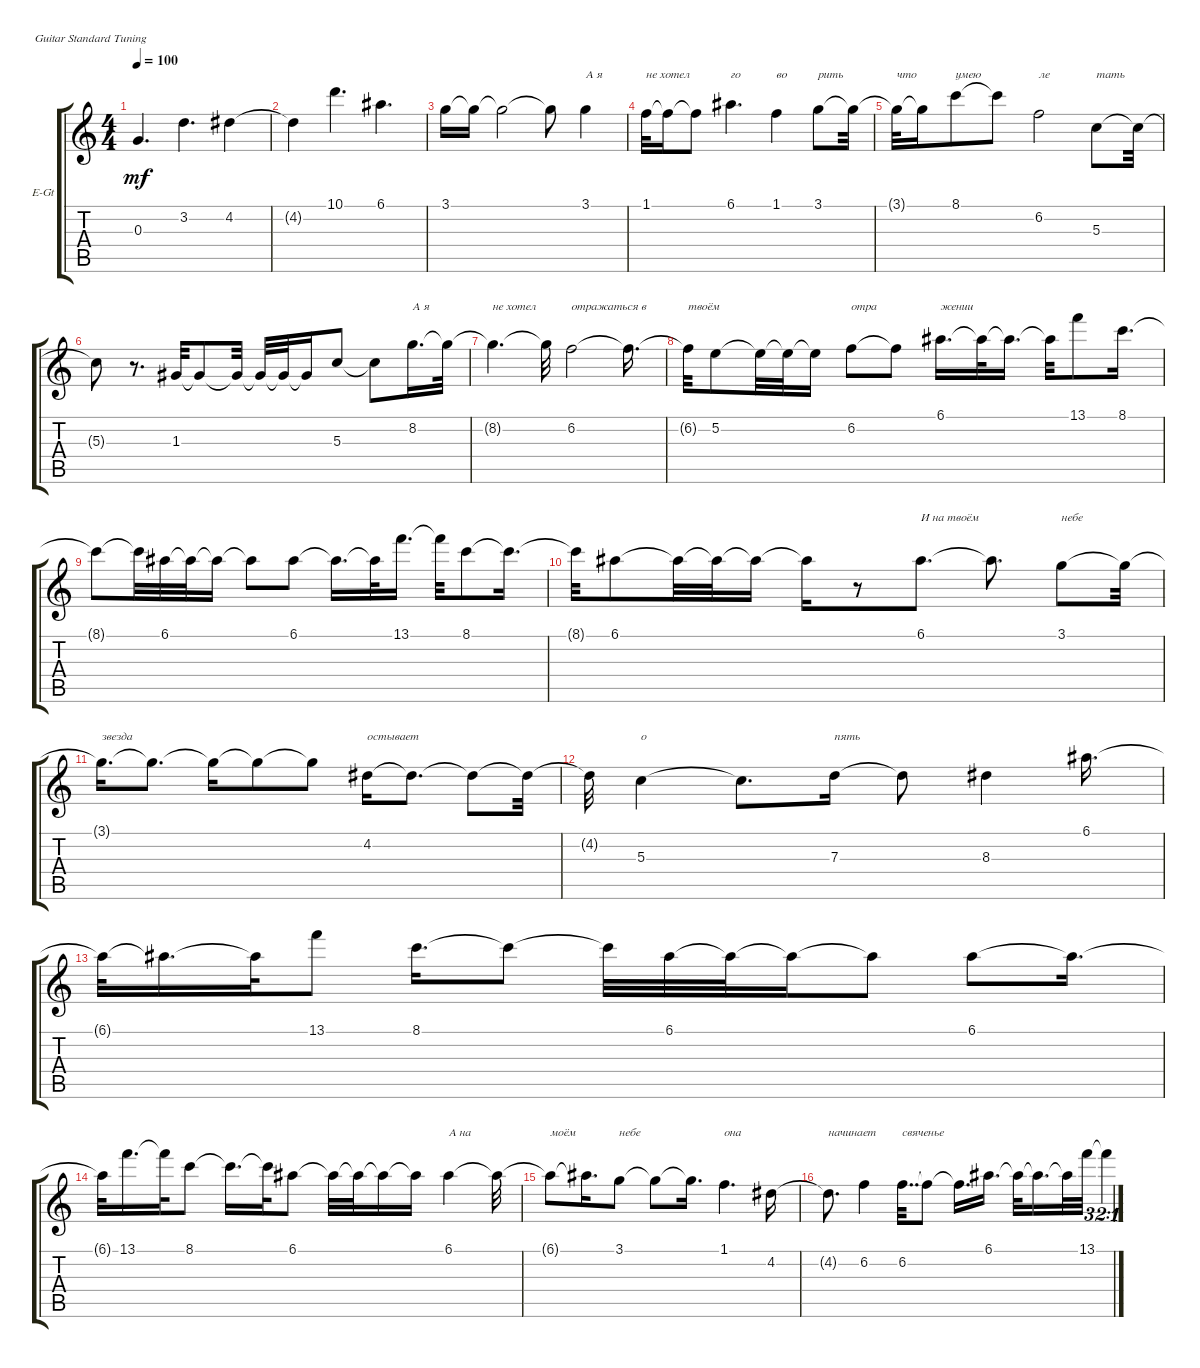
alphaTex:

\defaultSystemsLayout 4
\bracketExtendMode groupsimilarinstruments
\firstSystemTrackNameOrientation horizontal
\otherSystemsTrackNameOrientation horizontal
\track ("Electric Guitar" "E-Gt") {instrument electricguitarclean}
\staff {score tabs}
\tuning (E4 B3 G3 D3 A2 E2)
\ts (4 4)
\tempo 100
\clef g2
\ks c
0.3.4{d dy mf instrument electricguitarclean} 3.2.4{d} 4.2.4 |
4.2{t}.4 10.1.4{d} 6.1.4{d} |
3.1.16 3.1{t}.16 3.1{t}.2 3.1{t}.8 3.1.4{txt "А я"} |
1.1.32{txt "не хотел"} 1.1{t}.16 1.1{t}.8 6.1.4{d txt "го"} 1.1.4{txt "во"} 3.1.8{txt "рить"} 3.1{t}.32 |
3.1{t}.32{txt "что"} 3.1{t}.16 8.1.8{txt "умею"} 8.1{t}.8 6.2.2{txt "ле"} 5.3.8{txt "тать"} 5.3{t}.32 |
5.3{t}.8 r.8{d} 1.3.32 1.3{t}.8 1.3{t}.32 1.3{t}.32 1.3{t}.32 1.3{t}.16 5.3.8 5.3{t}.8 8.2.16{d txt "А я"} 8.2{t}.32 |
8.2{t}.4{d txt "не хотел"} 8.2{t}.32 6.2.2{txt "отражаться в "} 6.2{t}.16{d} |
6.2{t}.32{txt "твоём"} 5.2.8 5.2{t}.32 5.2{t}.32 5.2{t}.16 6.2.8{txt "отра"} 6.2{t}.8 6.1.16{d txt "жении"} 6.1{t}.32 6.1{t}.16{d} 6.1{t}.32 13.1.8 8.1.16{d} |
8.1{t}.8 8.1{t}.32 6.1.32 6.1{t}.32 6.1{t}.16 6.1{t}.8 6.1.8 6.1{t}.16{d} 6.1{t}.32 13.1.16{d} 13.1{t}.32 8.1.8 8.1{t}.16{d} |
8.1{t}.32 6.1.8 6.1{t}.32 6.1{t}.32 6.1{t}.16 6.1{t}.16 r.8 6.1.8{d txt "И на твоём"} 6.1{t}.8{d} 3.1.8{txt "небе"} 3.1{t}.32 |
3.1{t}.16{d txt "звезда"} 3.1{t}.8{d} 3.1{t}.16 3.1{t}.8 3.1{t}.8 4.2.16{txt "остывает"} 4.2{t}.8{d} 4.2{t}.8 4.2{t}.32 |
4.2{t}.32 5.3.4{txt "о"} 5.3{t}.8{d} 7.3.16{txt "пять"} 7.3{t}.8 8.3.4 6.1.16{d} |
6.1{t}.32 6.1{t}.16{d} 6.1{t}.32 13.1.8 8.1.16{d} 8.1{t}.8 8.1{t}.32 6.1.32 6.1{t}.32 6.1{t}.16 6.1{t}.8 6.1.8 6.1{t}.16{d} |
6.1{t}.32 13.1.16{d} 13.1{t}.32 8.1.8 8.1{t}.16{d} 8.1{t}.32 6.1.8 6.1{t}.32 6.1{t}.32 6.1{t}.16 6.1{t}.16 6.1.4{txt "А на"} 6.1{t}.32 |
6.1{t}.8{txt "моём"} 6.1{t}.16{d} 3.1.8{txt "небе"} 3.1{t}.8 3.1{t}.16{d} 1.1.4{d txt "она"} 4.2.16 |
4.2{t}.8{d txt "начинает"} 6.2.4 6.2.32{dd txt "свяченье"} 6.2{t}.8 6.2{t}.16{d} 6.1.16{d} 6.1{t}.32 6.1{t}.16{d} 6.1{t}.32 13.1.32 13.1{t}.4{tu (32 1)}
